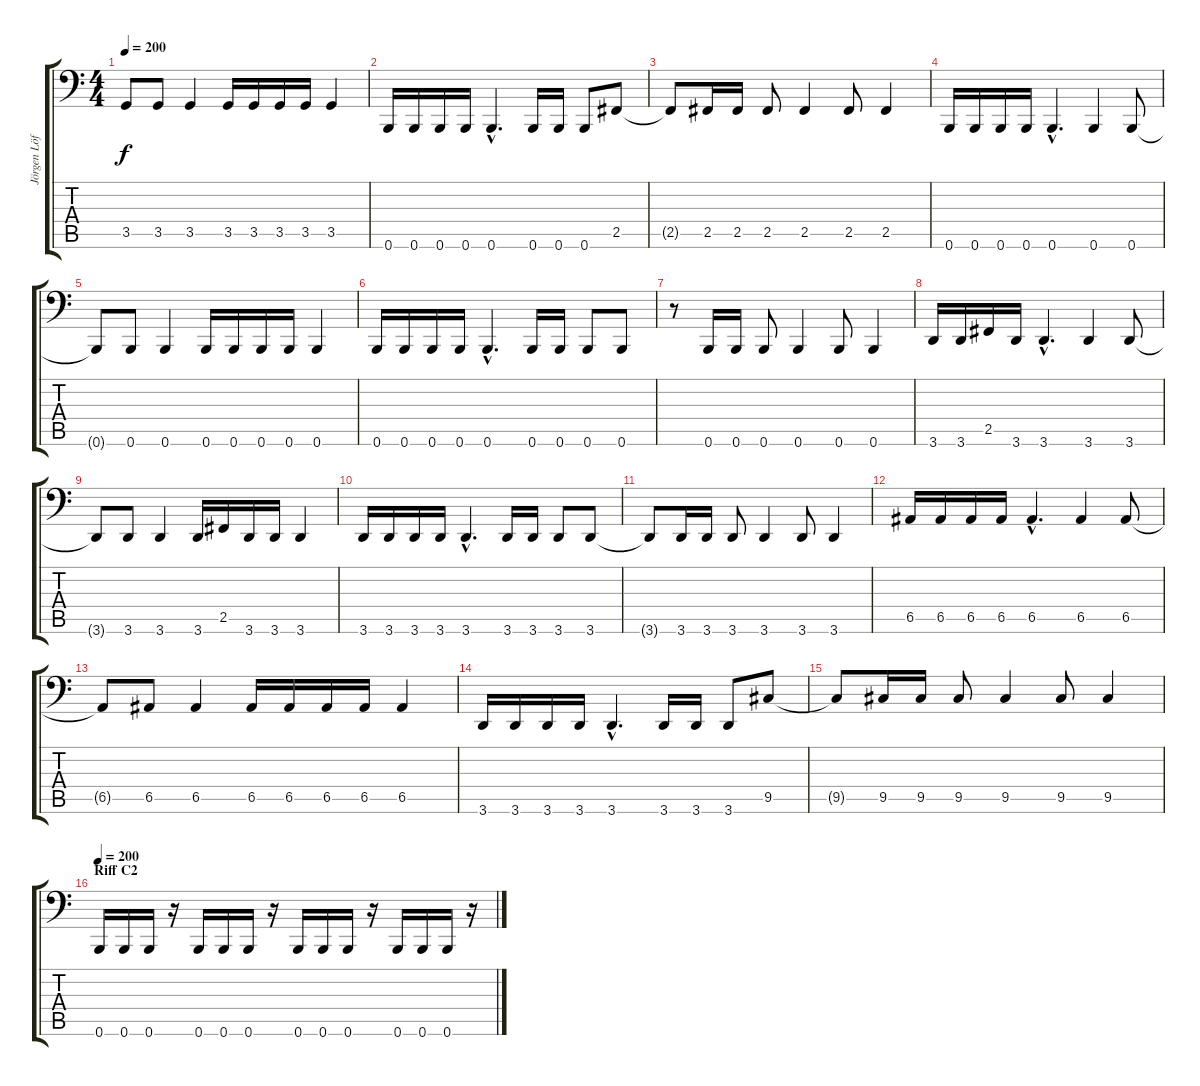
\track ("Jörgen Löfberg" "Jörgen Löf") {instrument electricbasspick}
\staff {score tabs}
\tuning (B2 Gb2 D2 A1 E1 B0) {hide}
\ts (4 4)
\tempo 200
\clef f4
\ks c
3.5{t}.8{dy f} 3.5.8 3.5.4 3.5.16 3.5.16 3.5.16 3.5.16 3.5.4 |
0.6.16 0.6.16 0.6.16 0.6.16 0.6{hac}.4{d} 0.6.16 0.6.16 0.6.8 2.5.8 |
2.5{t}.8 2.5.16 2.5.16 2.5.8 2.5.4 2.5.8 2.5.4 |
0.6.16 0.6.16 0.6.16 0.6.16 0.6{hac}.4{d} 0.6.4 0.6.8 |
0.6{t}.8 0.6.8 0.6.4 0.6.16 0.6.16 0.6.16 0.6.16 0.6.4 |
0.6.16 0.6.16 0.6.16 0.6.16 0.6{hac}.4{d} 0.6.16 0.6.16 0.6.8 0.6.8 |
r.8 0.6.16 0.6.16 0.6.8 0.6.4 0.6.8 0.6.4 |
3.6.16 3.6.16 2.5.16 3.6.16 3.6{hac}.4{d} 3.6.4 3.6.8 |
3.6{t}.8 3.6.8 3.6.4 3.6.16 2.5.16 3.6.16 3.6.16 3.6.4 |
3.6.16 3.6.16 3.6.16 3.6.16 3.6{hac}.4{d} 3.6.16 3.6.16 3.6.8 3.6.8 |
3.6{t}.8 3.6.16 3.6.16 3.6.8 3.6.4 3.6.8 3.6.4 |
6.5.16 6.5.16 6.5.16 6.5.16 6.5{hac}.4{d} 6.5.4 6.5.8 |
6.5{t}.8 6.5.8 6.5.4 6.5.16 6.5.16 6.5.16 6.5.16 6.5.4 |
3.6.16 3.6.16 3.6.16 3.6.16 3.6{hac}.4{d} 3.6.16 3.6.16 3.6.8 9.5.8 |
9.5{t}.8 9.5.16 9.5.16 9.5.8 9.5.4 9.5.8 9.5.4 |
\section ("" "Riff C2")
\tempo 200
0.6.16 0.6.16 0.6.16 r.16 0.6.16 0.6.16 0.6.16 r.16 0.6.16 0.6.16 0.6.16 r.16 0.6.16 0.6.16 0.6.16 r.16
